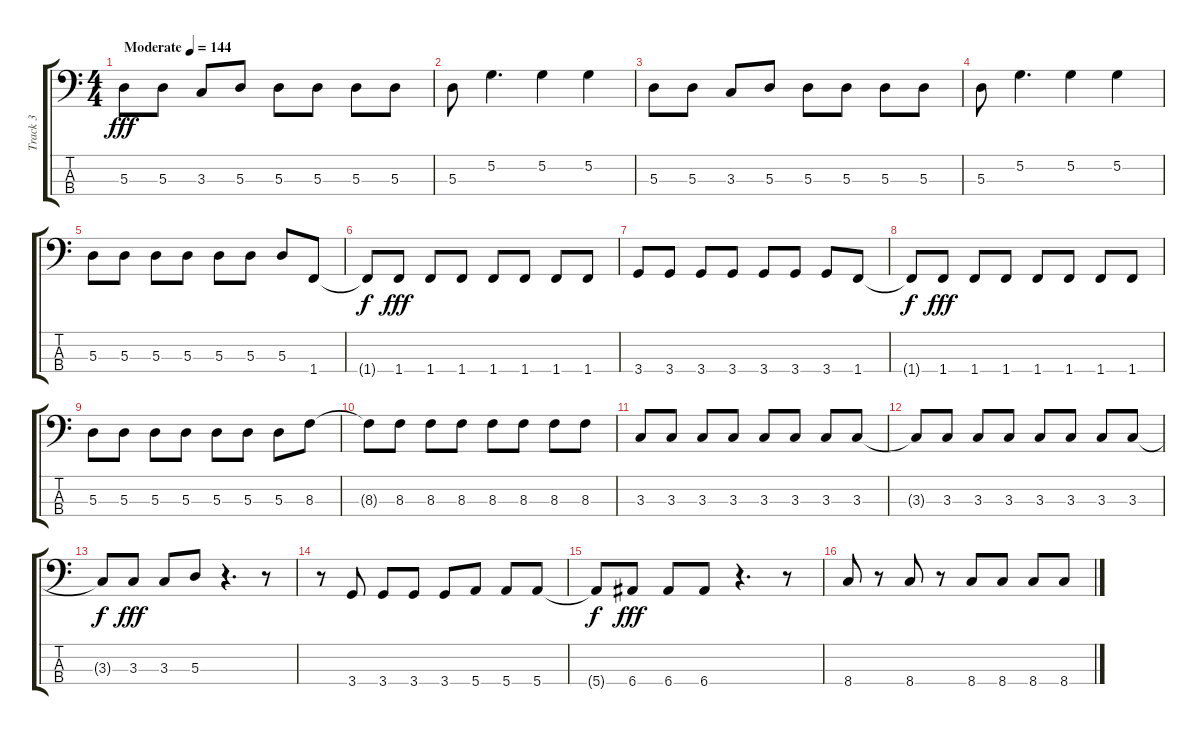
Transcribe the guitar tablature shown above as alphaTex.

\track ("Track 3" "Track 3") {instrument electricbassfinger}
\staff {score tabs}
\tuning (G2 D2 A1 E1) {hide}
\ts (4 4)
\tempo (144 "Moderate")
\clef f4
\ks c
5.3.8{dy fff instrument electricbassfinger} 5.3.8 3.3.8 5.3.8 5.3.8 5.3.8 5.3.8 5.3.8 |
5.3.8 5.2.4{d} 5.2.4 5.2.4 |
5.3.8 5.3.8 3.3.8 5.3.8 5.3.8 5.3.8 5.3.8 5.3.8 |
5.3.8 5.2.4{d} 5.2.4 5.2.4 |
5.3.8 5.3.8 5.3.8 5.3.8 5.3.8 5.3.8 5.3.8 1.4.8 |
1.4{t}.8{dy f} 1.4.8{dy fff} 1.4.8 1.4.8 1.4.8 1.4.8 1.4.8 1.4.8 |
3.4.8 3.4.8 3.4.8 3.4.8 3.4.8 3.4.8 3.4.8 1.4.8 |
1.4{t}.8{dy f} 1.4.8{dy fff} 1.4.8 1.4.8 1.4.8 1.4.8 1.4.8 1.4.8 |
5.3.8 5.3.8 5.3.8 5.3.8 5.3.8 5.3.8 5.3.8 8.3.8 |
8.3{t}.8 8.3.8 8.3.8 8.3.8 8.3.8 8.3.8 8.3.8 8.3.8 |
3.3.8 3.3.8 3.3.8 3.3.8 3.3.8 3.3.8 3.3.8 3.3.8 |
3.3{t}.8 3.3.8 3.3.8 3.3.8 3.3.8 3.3.8 3.3.8 3.3.8 |
3.3{t}.8{dy f} 3.3.8{dy fff} 3.3.8 5.3.8 r.4{d} r.8 |
r.8 3.4.8 3.4.8 3.4.8 3.4.8 5.4.8 5.4.8 5.4.8 |
5.4{t}.8{dy f} 6.4.8{dy fff} 6.4.8 6.4.8 r.4{d} r.8 |
8.4.8 r.8 8.4.8 r.8 8.4.8 8.4.8 8.4.8 8.4.8
